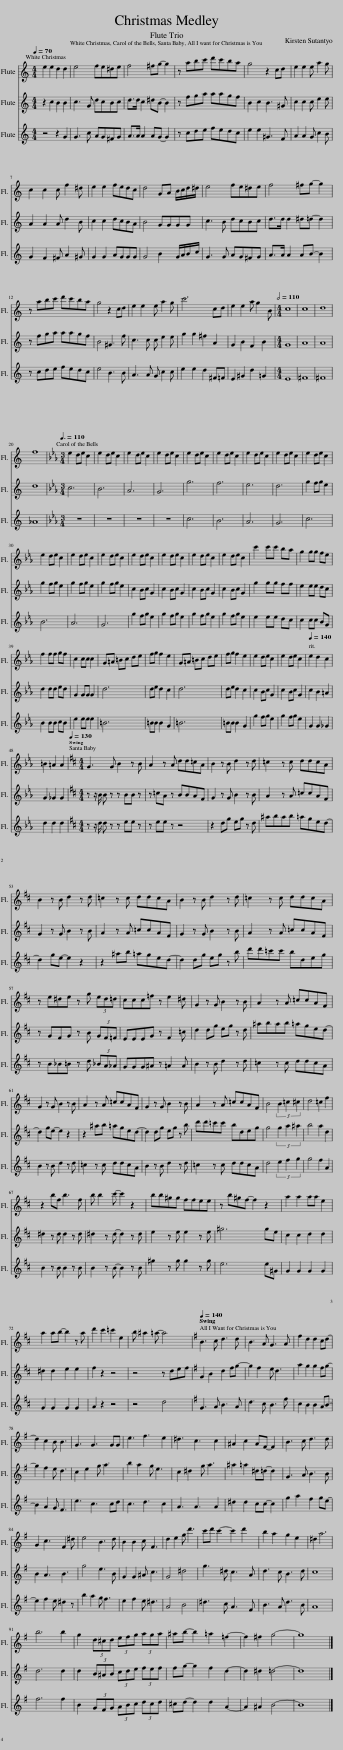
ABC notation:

X:1
%%score 1 2 3
L:1/8
Q:1/4=70
M:4/4
I:linebreak $
K:C
V:1 treble
V:2 treble
V:3 treble
V:1
 e2 e2 d2 d2 | e4 fe^de | f4 ^fg- g2 | z abc' d'c'ba | g4 z2 cd | %5
 e2 e2 e a2 g |$ c2 c2 c f2 ^d | e2 e2 fedc | d4 GA B/c/d/^d/ | e4 fe^de | %10
 f4 ^fg- g2 |$ z abc' d'c'ba | g4 z2 cd | e2 e2 e a2 g | c'6 cd | %15
 e2 e2 a g2 B |[M:4/4][Q:1/2=110] c8 | c8 | d8 |$ f8 | %20
[K:Eb][M:3/4][Q:3/8=110] e2 de c2 | e2 de c2 | e2 de c2 | e2 de c2 | e2 de c2 | %25
 e2 de c2 | e2 de c2 | e2 de c2 | e2 de c2 |$ e2 de c2 | %30
 e2 de c2 | e2 de c2 | e2 de c2 | e2 de c2 | e2 de c2 | %35
 e2 de c2 | c'2 c'c' ba | g2 gg fe |$ f2 ff gf | c2 cc c2 | %40
 G=A =Bc de | fg f2 e2 | G=A =Bc de | fg f2 e2 | e2 de c2 | %45
 e2 de c2 |[Q:1/4=140] e2 d2 c2 |$ =B2 =A2 A2 |[K:D][M:4/4] G3 G B2 z B[Q:1/4=130] | A2 z A dd=cA | %50
 B2 z B d2 z d | =c2 z c ddcA |$ B2 z B d2 z d | =c2 z c ddcA | B2 z B d2 z d | %55
 =c2 z c ddcA |$ z e^de z g (3ed=d | ccc=f z e2 ^d | G2 z G B2 z B | A2 z A =ccAF |$ %60
 G2 z G B2 z B | A2 z A =ccAF | G2 z G B2 z B | A2 z A =ccAF | B4 (3B2 =c2 ^c2 | %65
 d4 =c2 f2 |$ z2 bf b3 f | b b2 c'- c'2 z2 | bb^gg ffee | z b^gf- f2 z2 | %70
 a2 a2 aa e2 |$ a2 ab- b2 z a | d'2 c'2 =c'2 e2 | b ^a2 =a- a4 |[K:G][Q:1/4=140] B3 c d3 d | %75
 B3 A G3 A | f2 d2 d2 cd- |$ d2 c2 B B3 | G3 G3 GG | e3 f3 e2 | %80
 ^d3 c3 c2 | ^A2 c2 AF- F2 | B3 c d3 d |$ G2 c3 F2 ^d | e4 B3 d | %85
 B2 B2 c F3 | d2 e2 g d'3 | c'd' c'2- c'2 d'2 | b2 a2 g2 e2 | ^d2 a6 |$ %90
 b6 b2 | g2 (3d^cd (3efg (3aga | ^ab- b2 =a2 =f2- | f2 ^f2 g4- | g8 |] %95
V:2
 z2 c2 B2 B2 | c3 G dcBc | d>d c2 ^dB- B2 | z fga aagf | B2 c2 B3 ^G | %5
 c2 c2 c e2 e |$ A2 A2 A d2 B | c2 c2 dcBA | B4 GGGG | c3 B dcBc | %10
 d>d d2 ^d=d- d2 |$ z fga aagf | B4 ^G3 f | c3 c c e2 e | g2 g2 ^f2 A2 | %15
 G2 B2 F2 B2 |[M:4/4] G8 | A8 | A8 |$ d8 | %20
[K:Eb][M:3/4] c6 | B6 | A6 | G6 | g6 | %25
 f6 | e6 | d6 | g2 fg e2 |$ g2 fg e2 | %30
 g2 fg e2 | g2 fg e2 | c2 Bc G2 | c2 Bc G2 | c2 Bc G2 | %35
 c2 Bc G2 | g2 gg ff | e2 ee dc |$ d2 dd ed | G2 GG G2 | %40
 d6 | de d2 c2 | d6 | de d2 c2 | c2 Bc G2 | %45
 c2 Bc G2 | c2 B2 =A2 |$ G2 _G2 G2 |[K:D][M:4/4] z z/ B/ B z z BB z | z =cA z BBAF | %50
 G2 z G B2 z B | A2 z A =ccAF |$ G2 z G B2 z B | A2 z A =ccAF | G2 z G B2 z B | %55
 A2 z A =ccAF |$ z GFG z B (3GF=F | EEEG z F2 =c | d2 dg eg z d | ^abab =aged- |$ %60
 d2 ge- e2 z2 | z2 ^ab =aged- | d2 dg eg z b | d'd'=c'c' bdeg | g4 (3g2 a2 ^a2 | %65
 b4 a2 d2 |$ ^d2 z d d2 z d | ^d2 z d- d2 z d | e2 z e e2 z e | ^g6 ge | %70
 c2 c2 d2 d2 |$ ^d2 d2 e2 e2 | f2 z2 z4 | z4 z def |[K:G] G2 B2 d2 fg- | %75
 g2 f2 e d3 | a2 g2 g2 fg- |$ g2 f2 e d3 | c2 e2 g a3 | b2 a2 g e3 | %80
 c2 ^d2 g a3 | ^a2 =a2 ^d=d- d2 | G3 A B3 B |$ B2 A3 B3 | g4 e3 B | %85
 G2 G2 ^A c3 | G4 ^d4 | g3 ^d c3 A | d3 c B3 d | c8 |$ %90
 d6 d2 | d2 (3B^AB (3cde (3fef | fg- g2 f2 d2- | d2 ^d2 =d4- | d8 |] %95
V:3
 z4 z2 G2 | G3 c AG^FG | A>A A2 AG- G2 | z cde fedc | e2 e2 ^G3 F | %5
 A2 A2 G c2 B |$ G2 F2 ^F A2 ^G | G2 G2 AGGG | G4 B2 G/A/B/c/ | G3 G AG^FG | %10
 A>A A2 AB- B2 |$ z cde fedc | e4 B3 B | A3 A G c2 c | f2 e2 d2 ^F=F | %15
 E2 ^G2 d2 =G2 |[M:4/4] E8 | ^F8 | ^F8 |$ _A8 | %20
[K:Eb][M:3/4] z6 | z6 | z6 | z6 | c6 | %25
 B6 | A6 | G6 | c6 |$ B6 | %30
 A6 | G6 | g2 fg e2 | g2 fg e2 | g2 fg e2 | %35
 g2 fg e2 | e2 ee dc | c2 cc BG |$ B2 BB cB | e2 ee e2 | %40
 =B6 | =BB B2 G2 | =B6 | =BB B2 G2 | g2 fg e2 | %45
 g2 fg e2 | G2 G2 _G2 |$ d2 d2 d2 |[K:D][M:4/4] z z/ d/ d z z ee z | z ee z z4 | %50
 z2 dg eg z d | ^abab =aged- |$ d2 ge- e2 z2 | z2 ^ab =aged- | d2 dg eg z b | %55
 d'd'=c'c' bdeg |$ z B_B=B z d (3_BA_A | GGG^A z =A2 A | B2 z B d2 z d | =c2 z c ddcA |$ %60
 B2 z B d2 z d | =c2 z c ddcA | B2 z B d2 z d | =c2 z c ddcA | d4 (3e2 f2 g2 | %65
 g4 f2 A2 |$ B2 z B B2 z B | B2 z B- B2 z B | ^g2 z g g2 z g | e6 e^G | %70
 G2 G2 G2 G2 |$ G2 G2 G2 G2 | A2 z2 z4 | z4 d4 |[K:G] G3 A B3 A | %75
 d3 c B3 f | c2 B2 B2 AB- |$ B2 A2 G F3 | e3 c3 cd | c3 d3 c2 | %80
 A3 A3 A2 | ^d2 d2 cc- c2 | g2 a2 f2 ge- |$ e2 f2 e ^d2 z | b2 a2 g f3 | %85
 e2 f2 e ^d3 | A4 B4 | ^d3 c A3 F | B3 A d3 B | A8 |$ %90
 f6 f2 | B2 (3GFG (3ABc (3dcd | ^cd- d2 d2 A2- | A2 ^A2 B4- | B8 |] %95
